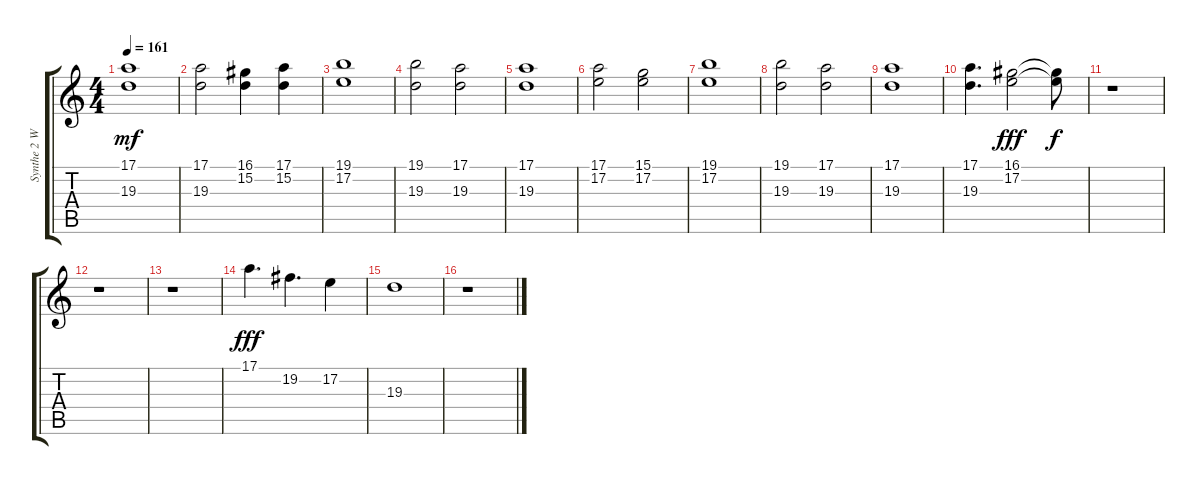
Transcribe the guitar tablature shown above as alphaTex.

\track ("Synthe 2 Wind" "Synthe 2 W") {instrument pad2warm}
\staff {score tabs}
\tuning (E4 B3 G3 D3 A2 E2) {hide}
\ts (4 4)
\tempo 161
\clef g2
\ks c
(17.1 19.3).1{dy mf} |
(17.1 19.3).2 (16.1 15.2).4 (17.1 15.2).4 |
(19.1 17.2).1 |
(19.1 19.3).2 (17.1 19.3).2 |
(17.1 19.3).1 |
(17.1 17.2).2 (15.1 17.2).2 |
(19.1 17.2).1 |
(19.1 19.3).2 (17.1 19.3).2 |
(17.1 19.3).1 |
(17.1 19.3).4{d} (16.1 17.2).2{dy fff} (16.1{t} 17.2{t}).8{dy f} |
r.1 |
r.1 |
r.1 |
17.1.4{d dy fff} 19.2.4{d} 17.2.4 |
19.3.1 |
r.1
